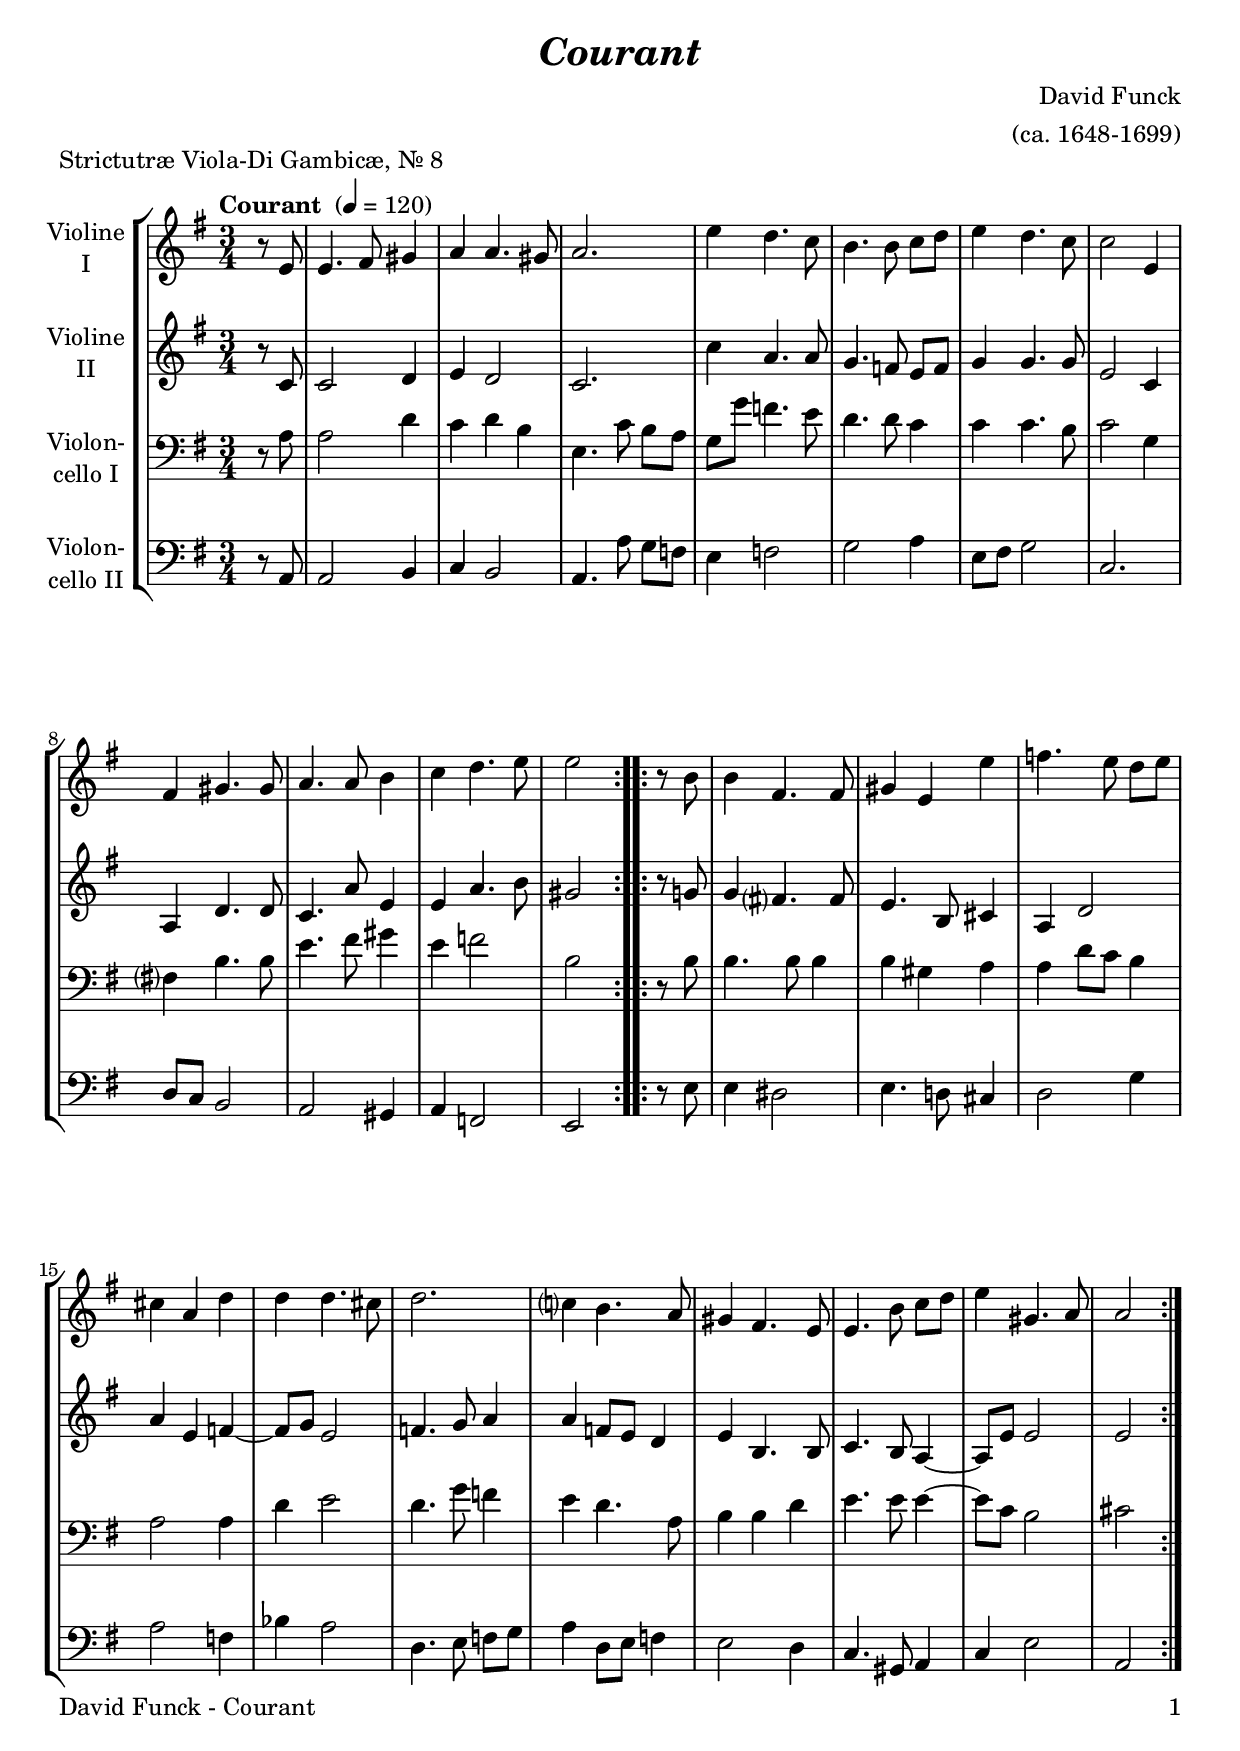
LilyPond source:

\version "2.24.1"
\include "deutsch.ly"

#(set-global-staff-size 21)

\header {
  title     = \markup \bold \italic "Courant"
  composer  = "David Funck"
  arranger  = "(ca. 1648-1699)"
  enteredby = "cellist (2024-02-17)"
  piece     = "Strictutræ Viola-Di Gambicæ, Nr. 8"
}

voiceconsts = {
  \key d \minor
  \time 3/4
  \clef "treble"
%  \numericTimeSignature
  \compressEmptyMeasures
  % Set default beaming for all staves
  \set Timing.beamExceptions = #'()
  \set Timing.baseMoment     = #(ly:make-moment 1 4)
  \set Timing.beatStructure  = #'(1 1 1)
  \tempo "Courant " 4=120
}

mist = "string ensemble 1"
mivl = "violin"
miba = "cello"
mipz = "pizzicato strings"

adag = \mark \markup \box \italic "Adagio"

va = \relative c' {
  \voiceconsts

  \repeat volta 2 {
    \partial 4 r8 d
    d4. e8 fis4
    g4 g4. fis8
    g2.
    d'4 c4. b8
    a4. a8 b c

    d4 c4. b8
    b2 d,4
    e fis4. fis8
    g4. g8 a4
    b c4. d8
    d2
  }

  \repeat volta 2 {
    r8 a
    a4 e4. e8
    fis4 d d'
    es4. d8 c d
    h4 g c
    c c4. h8

    c2.
    b?4 a4. g8
    fis4 e4. d8
    d4. a'8 b c
    d4 fis,4. g8
    g2
  }
}

vb = \relative c' {
  \voiceconsts
  
  \repeat volta 2 {
    \partial 4 r8 b
    b2 c4
    d c2
    b2.
    b'4 g4. g8
    f4. es8 d es

    f4 f4. f8
    d2 b4
    g c4. c8
    b4. g'8 d4
    d g4. a8
    fis2
  }

  \repeat volta 2 {
    r8 f!
    f4 e?4. e8
    d4. a8 h4
    g c2
    g'4 d es~
    es8 f d2

    es4. f8 g4
    g es8 d c4
    d a4. a8
    b4. a8 g4~
    g8 d' d2
    d
  }
}

vc = \relative c' {
  \voiceconsts
  \clef "bass"
  
  \repeat volta 2 {
    \partial 4 r8 g
    g2 c4
    b c a
    d,4. b'8 a g
    f f' es4. d8
    c4. c8 b4

    b b4. a8
    b2 f4
    e? a4. a8
    d4. e8 fis4
    d es2
    a,
  }

  \repeat volta 2 {
    r8 a
    a4. a8 a4
    a fis4 g
    g c8 b a4
    g2 g4
    c d2

    c4. f8 es4
    d c4. g8
    a4 a c
    d4. d8 d4~
    d8 b a2
    h
  }
}

vd = \relative c {
  \voiceconsts
  \clef "bass"
  
  \repeat volta 2 {
    \partial 4 r8 g
    g2 a4
    b a2
    g4. g'8 f es
    d4 es2
    f g4

    d8 e= f2
    b,2.
    c8 b a2
    g fis4
    g es2
    d
  }

  \repeat volta 2 {
    r8 d'
    d4 cis2
    d4. c!8 h4
    c2 f4
    g2 es4
    as g2

    c,4. d8 es f
    g4 c,8 d es4
    d2 c4
    b4. fis8 g4
    b d2
    g,
  }
}


music = \new StaffGroup <<
      \new Staff {
	\set Staff.midiInstrument = \mivl
	\set Staff.instrumentName = \markup \center-column { "Violine" "I" }
	\transpose d e { \va }
      }

      \new Staff {
	\set Staff.midiInstrument = \mivl
	\set Staff.instrumentName = \markup \center-column { "Violine" "II" }
	\transpose d e { \vb }
      }

      \new Staff {
	\set Staff.midiInstrument = \miba
	\set Staff.instrumentName = \markup \center-column { "Violon-" "cello I" }
	\transpose d e { \vc }
      }

      \new Staff {
	\set Staff.midiInstrument = \miba
	\set Staff.instrumentName = \markup \center-column { "Violon-" "cello II" }
	\transpose d e { \vd }
      }
>>

\book {
   \paper {
    print-page-number = ##t
    print-first-page-number = ##t
    ragged-last-bottom = ##f
    oddHeaderMarkup = \markup \null
    evenHeaderMarkup = \markup \null
    oddFooterMarkup = \markup {
      \fill-line {
        \if \should-print-page-number
        "David Funck - Courant" \fromproperty #'page:page-number-string
      }
    }
    evenFooterMarkup = \oddFooterMarkup
  } \score {
    \music
    \layout {}
  }

  \score {
    \unfoldRepeats \music

    \midi {
      \context {
        \Score
      }
    }
  }
}